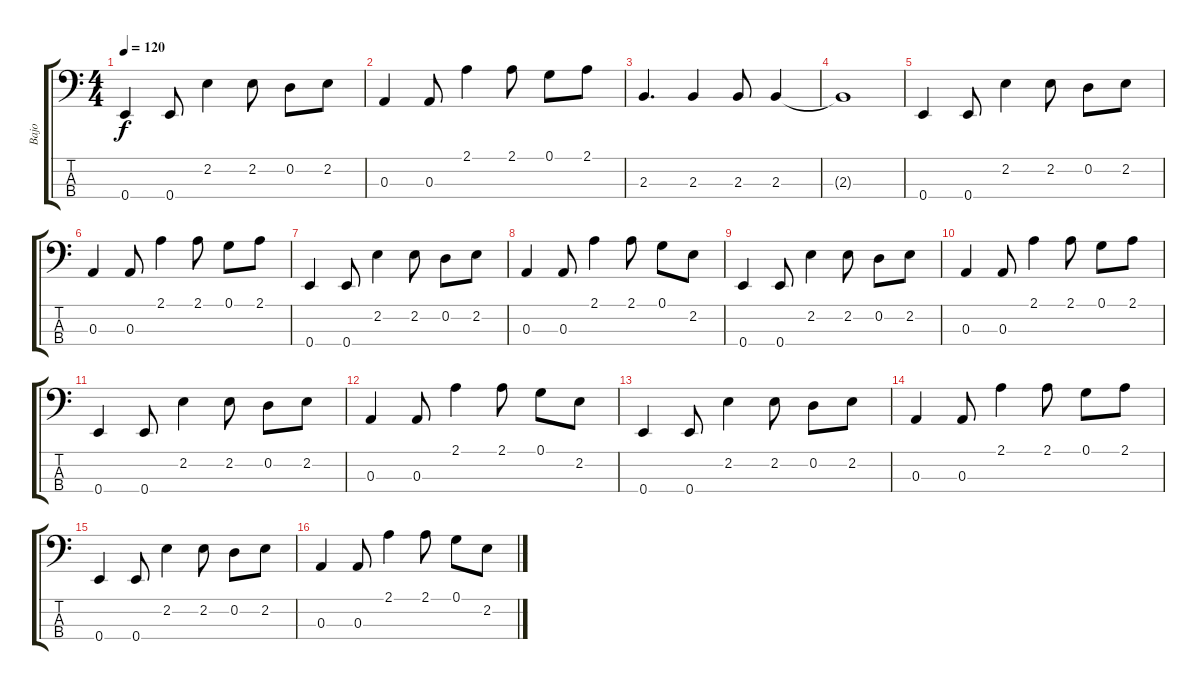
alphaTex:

\track ("Bajo" "Bajo") {instrument electricbassfinger}
\staff {score tabs}
\tuning (G2 D2 A1 E1) {hide}
\ts (4 4)
\tempo 120
\clef f4
\ks c
0.4.4{dy f} 0.4.8 2.2.4 2.2.8 0.2.8 2.2.8 |
0.3.4 0.3.8 2.1.4 2.1.8 0.1.8 2.1.8 |
2.3.4{d} 2.3.4 2.3.8 2.3.4 |
2.3{t}.1 |
0.4.4 0.4.8 2.2.4 2.2.8 0.2.8 2.2.8 |
0.3.4 0.3.8 2.1.4 2.1.8 0.1.8 2.1.8 |
0.4.4 0.4.8 2.2.4 2.2.8 0.2.8 2.2.8 |
0.3.4 0.3.8 2.1.4 2.1.8 0.1.8 2.2.8 |
0.4.4 0.4.8 2.2.4 2.2.8 0.2.8 2.2.8 |
0.3.4 0.3.8 2.1.4 2.1.8 0.1.8 2.1.8 |
0.4.4 0.4.8 2.2.4 2.2.8 0.2.8 2.2.8 |
0.3.4 0.3.8 2.1.4 2.1.8 0.1.8 2.2.8 |
0.4.4 0.4.8 2.2.4 2.2.8 0.2.8 2.2.8 |
0.3.4 0.3.8 2.1.4 2.1.8 0.1.8 2.1.8 |
0.4.4 0.4.8 2.2.4 2.2.8 0.2.8 2.2.8 |
0.3.4 0.3.8 2.1.4 2.1.8 0.1.8 2.2.8
